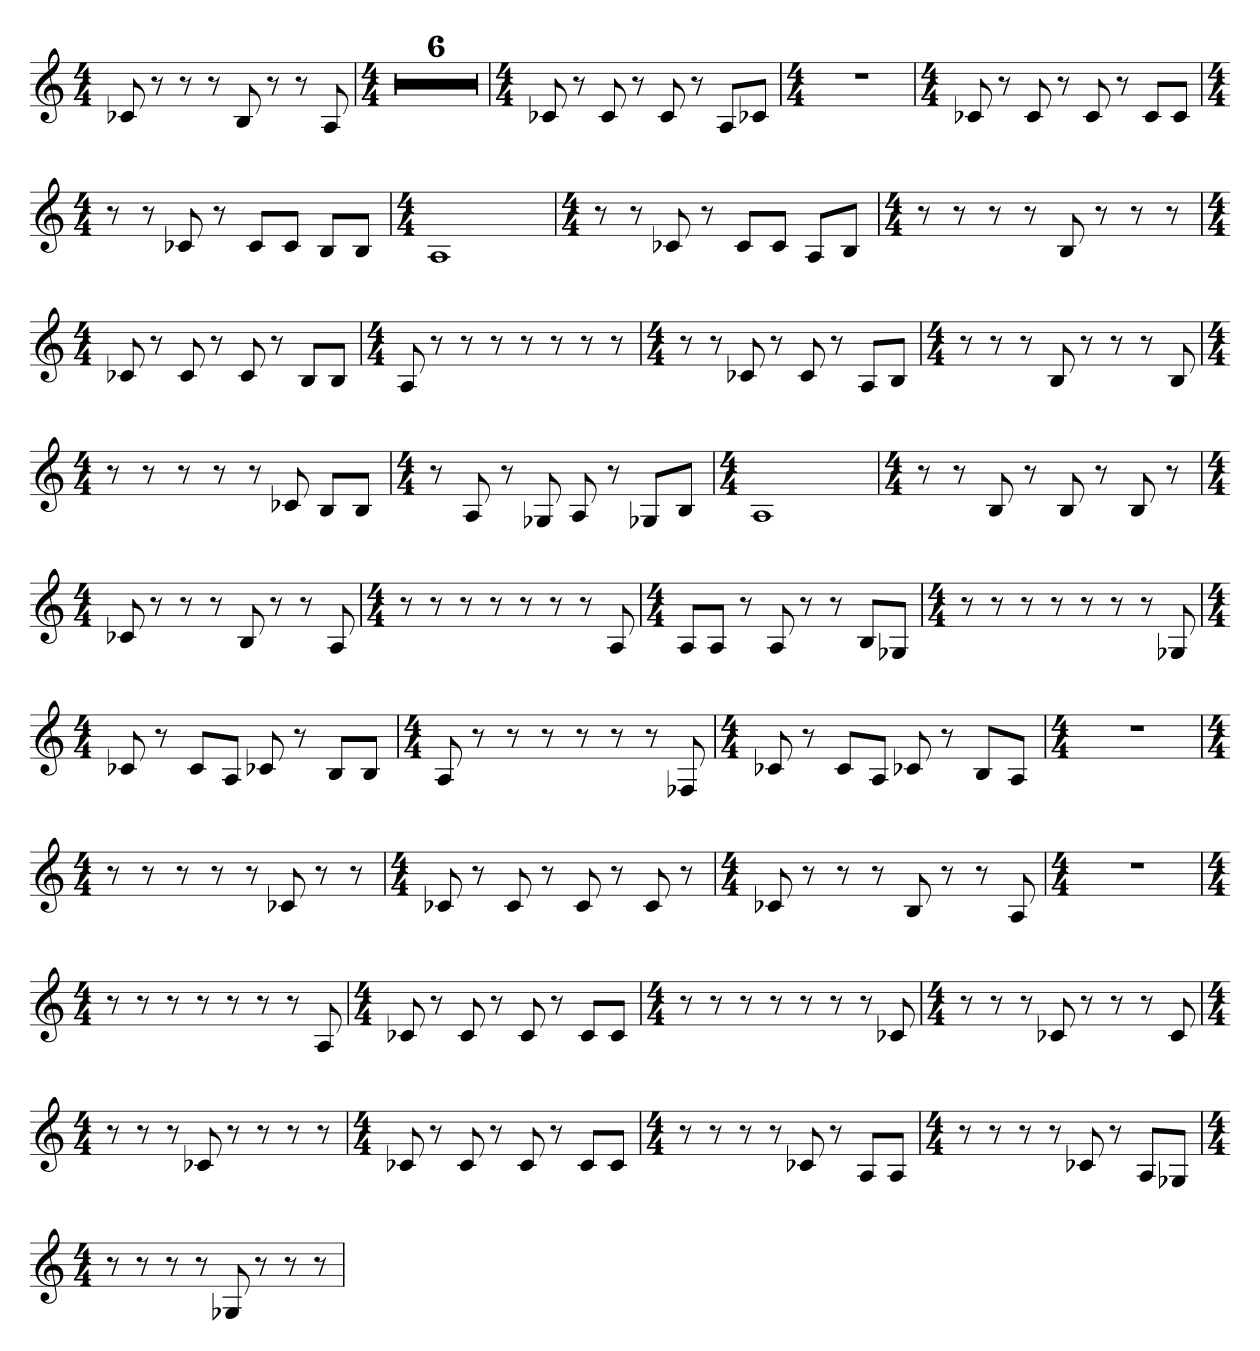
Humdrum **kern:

**kern
*part1
*staff1
*M4/4
=
8c-X
8r
8r
8r
8B
8r
8r
8A
=
*M4/4
1r
=
*M4/4
1r
=
*M4/4
1r
=
*M4/4
1r
=
*M4/4
1r
=
*M4/4
1r
=
*M4/4
8c-X
8r
8c-
8r
8c-
8r
8AL
8c-XJ
=
*M4/4
1r
=
*M4/4
8c-X
8r
8c-
8r
8c-
8r
8c-L
8c-J
=
*M4/4
8r
8r
8c-X
8r
8c-L
8c-J
8BL
8BJ
=
*M4/4
1A
=
*M4/4
8r
8r
8c-X
8r
8c-L
8c-J
8AL
8BJ
=
*M4/4
8r
8r
8r
8r
8B
8r
8r
8r
=
*M4/4
8c-X
8r
8c-
8r
8c-
8r
8BL
8BJ
=
*M4/4
8A
8r
8r
8r
8r
8r
8r
8r
=
*M4/4
8r
8r
8c-X
8r
8c-
8r
8AL
8BJ
=
*M4/4
8r
8r
8r
8B
8r
8r
8r
8B
=
*M4/4
8r
8r
8r
8r
8r
8c-X
8BL
8BJ
=
*M4/4
8r
8A
8r
8G-X
8A
8r
8G-XL
8BJ
=
*M4/4
1A
=
*M4/4
8r
8r
8B
8r
8B
8r
8B
8r
=
*M4/4
8c-X
8r
8r
8r
8B
8r
8r
8A
=
*M4/4
8r
8r
8r
8r
8r
8r
8r
8A
=
*M4/4
8AL
8AJ
8r
8A
8r
8r
8BL
8G-XJ
=
*M4/4
8r
8r
8r
8r
8r
8r
8r
8G-X
=
*M4/4
8c-X
8r
8c-L
8AJ
8c-X
8r
8BL
8BJ
=
*M4/4
8A
8r
8r
8r
8r
8r
8r
8F-X
=
*M4/4
8c-X
8r
8c-L
8AJ
8c-X
8r
8BL
8AJ
=
*M4/4
1r
=
*M4/4
8r
8r
8r
8r
8r
8c-X
8r
8r
=
*M4/4
8c-X
8r
8c-
8r
8c-
8r
8c-
8r
=
*M4/4
8c-X
8r
8r
8r
8B
8r
8r
8A
=
*M4/4
1r
=
*M4/4
8r
8r
8r
8r
8r
8r
8r
8A
=
*M4/4
8c-X
8r
8c-
8r
8c-
8r
8c-L
8c-J
=
*M4/4
8r
8r
8r
8r
8r
8r
8r
8c-X
=
*M4/4
8r
8r
8r
8c-X
8r
8r
8r
8c-
=
*M4/4
8r
8r
8r
8c-X
8r
8r
8r
8r
=
*M4/4
8c-X
8r
8c-
8r
8c-
8r
8c-L
8c-J
=
*M4/4
8r
8r
8r
8r
8c-X
8r
8AL
8AJ
=
*M4/4
8r
8r
8r
8r
8c-X
8r
8AL
8G-XJ
=
*M4/4
8r
8r
8r
8r
8G-X
8r
8r
8r
=
*-
